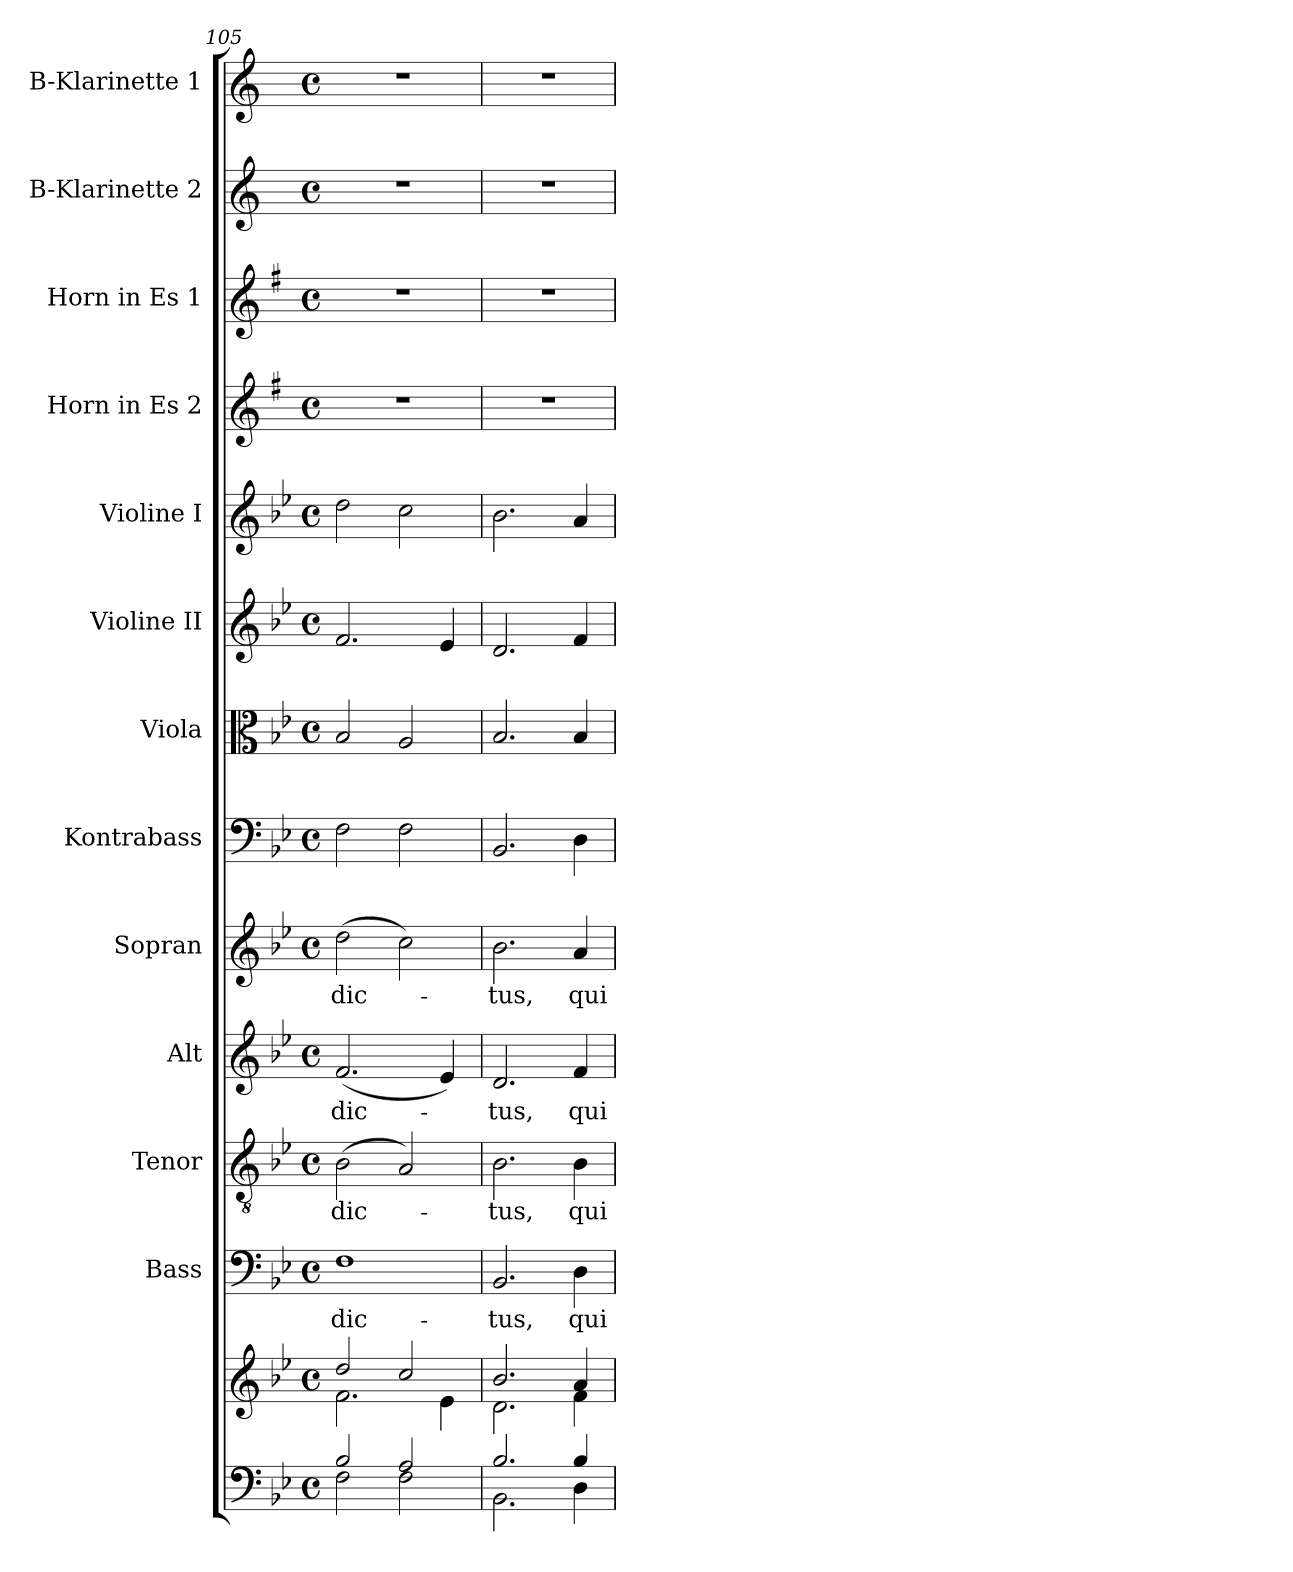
**kern	**kern	**kern	**text	**kern	**text	**kern	**text	**kern	**text	**kern	**kern	**kern	**kern	**kern	**kern	**kern	**kern
*part13	*part13	*part12	*part12	*part11	*part11	*part10	*part10	*part9	*part9	*part8	*part7	*part6	*part5	*part4	*part3	*part2	*part1
*staff14	*staff13	*staff12	*staff12	*staff11	*staff11	*staff10	*staff10	*staff9	*staff9	*staff8	*staff7	*staff6	*staff5	*staff4	*staff3	*staff2	*staff1
*	*	*I"Bass	*	*I"Tenor	*	*I"Alt	*	*I"Sopran	*	*I"Kontrabass	*I"Viola	*I"Violine II	*I"Violine I	*I"Horn in Es 2	*I"Horn in Es 1	*I"B-Klarinette 2	*I"B-Klarinette 1
*	*	*I'B.	*	*I'T.	*	*I'A.	*	*I'S.	*	*I'Kb.	*I'Vla.	*I'Vl. II	*I'Vl. I	*	*	*I'B Kl. 2	*I'B Kl. 1
*clefF4	*clefG2	*clefF4	*	*clefGv2	*	*clefG2	*	*clefG2	*	*clefF4	*clefC3	*clefG2	*clefG2	*clefG2	*clefG2	*clefG2	*clefG2
*	*	*	*	*	*	*	*	*	*	*ITrd7c12	*	*	*	*ITrd5c9	*ITrd5c9	*ITrd1c2	*ITrd1c2
*k[b-e-]	*k[b-e-]	*k[b-e-]	*	*k[b-e-]	*	*k[b-e-]	*	*k[b-e-]	*	*k[b-e-]	*k[b-e-]	*k[b-e-]	*k[b-e-]	*k[b-e-]	*k[b-e-]	*k[b-e-]	*k[b-e-]
*B-:	*B-:	*B-:	*	*B-:	*	*B-:	*	*B-:	*	*B-:	*B-:	*B-:	*B-:	*B-:	*B-:	*B-:	*B-:
*M4/4	*M4/4	*M4/4	*	*M4/4	*	*M4/4	*	*M4/4	*	*M4/4	*M4/4	*M4/4	*M4/4	*M4/4	*M4/4	*M4/4	*M4/4
*met(c)	*met(c)	*met(c)	*	*met(c)	*	*met(c)	*	*met(c)	*	*met(c)	*met(c)	*met(c)	*met(c)	*met(c)	*met(c)	*met(c)	*met(c)
=105	=105	=105	=105	=105	=105	=105	=105	=105	=105	=105	=105	=105	=105	=105	=105	=105	=105
*^	*^	*	*	*	*	*	*	*	*	*	*	*	*	*	*	*	*
!	!	!	!	!	!LO:LY:b	!	!LO:LY:b	!	!LO:LY:b	!	!LO:LY:b	!	!	!	!	!	!	!	!
2B-/	2F\	2dd/	2.f\	1F	-dic-	(>2B-\	-dic-	(<2.f/	-dic-	(>2dd\	-dic-	2FF\	2B-/	2.f/	2dd\	1r	1r	1r	1r
2A/	2F\	2cc/	.	.	.	2A/)	.	.	.	2cc\)	.	2FF\	2A/	.	2cc\	.	.	.	.
.	.	.	4e-\	.	.	.	.	4e-/)	.	.	.	.	.	4e-/	.	.	.	.	.
=106	=106	=106	=106	=106	=106	=106	=106	=106	=106	=106	=106	=106	=106	=106	=106	=106	=106	=106	=106
!	!	!	!	!	!LO:LY:b	!	!LO:LY:b	!	!LO:LY:b	!	!LO:LY:b	!	!	!	!	!	!	!	!
2.B-/	2.BB-\	2.b-/	2.d\	2.BB-/	-tus,	2.B-\	-tus,	2.d/	-tus,	2.b-\	-tus,	2.BBB-/	2.B-/	2.d/	2.b-\	1r	1r	1r	1r
!	!	!	!	!	!LO:LY:b	!	!LO:LY:b	!	!LO:LY:b	!	!LO:LY:b	!	!	!	!	!	!	!	!
4B-/	4D\	4a/	4f\	4D\	qui	4B-\	qui	4f/	qui	4a/	qui	4DD\	4B-/	4f/	4a/	.	.	.	.
*v	*v	*	*	*	*	*	*	*	*	*	*	*	*	*	*	*	*	*	*
*	*v	*v	*	*	*	*	*	*	*	*	*	*	*	*	*	*	*	*
=	=	=	=	=	=	=	=	=	=	=	=	=	=	=	=	=	=
*-	*-	*-	*-	*-	*-	*-	*-	*-	*-	*-	*-	*-	*-	*-	*-	*-	*-
